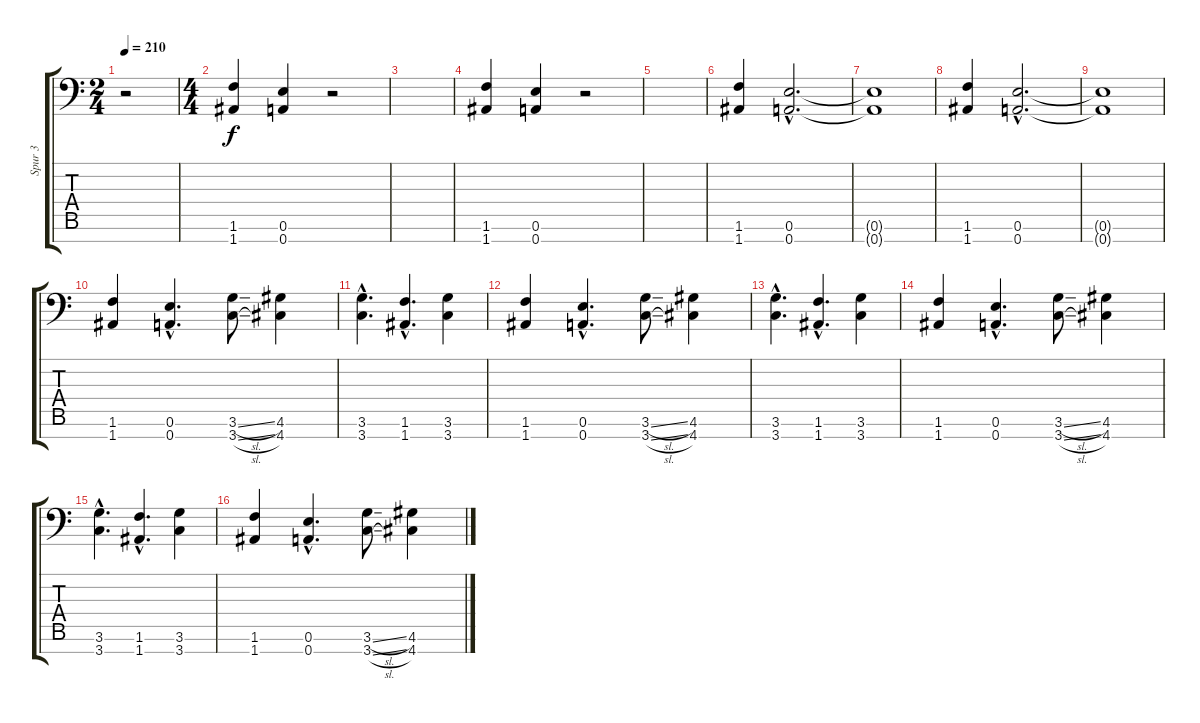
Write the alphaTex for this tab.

\track ("Spur 3" "Spur 3") {instrument distortionguitar}
\staff {score tabs}
\tuning (E4 B3 G3 D3 A2 E2 A1) {hide}
\ts (2 4)
\tempo 210
\clef f4
\ks c
r.2{dy f instrument distortionguitar} |
\ts (4 4)
(1.6 1.7).4 (0.6 0.7).4 r.2 |
|
(1.6 1.7).4 (0.6 0.7).4 r.2 |
|
(1.6 1.7).4 (0.6{hac} 0.7{hac}).2{d} |
(0.6{t} 0.7{t}).1 |
(1.6 1.7).4 (0.6{hac} 0.7{hac}).2{d} |
(0.6{t} 0.7{t}).1 |
(1.6 1.7).4 (0.6{hac} 0.7{hac}).4{d} (3.6{sl} 3.7{sl}).8 (4.6 4.7).4 |
(3.6{hac} 3.7{hac}).4{d} (1.6{hac} 1.7{hac}).4{d} (3.6 3.7).4 |
(1.6 1.7).4 (0.6{hac} 0.7{hac}).4{d} (3.6{sl} 3.7{sl}).8 (4.6 4.7).4 |
(3.6{hac} 3.7{hac}).4{d} (1.6{hac} 1.7{hac}).4{d} (3.6 3.7).4 |
(1.6 1.7).4 (0.6{hac} 0.7{hac}).4{d} (3.6{sl} 3.7{sl}).8 (4.6 4.7).4 |
(3.6{hac} 3.7{hac}).4{d} (1.6{hac} 1.7{hac}).4{d} (3.6 3.7).4 |
(1.6 1.7).4 (0.6{hac} 0.7{hac}).4{d} (3.6{sl} 3.7{sl}).8 (4.6 4.7).4
